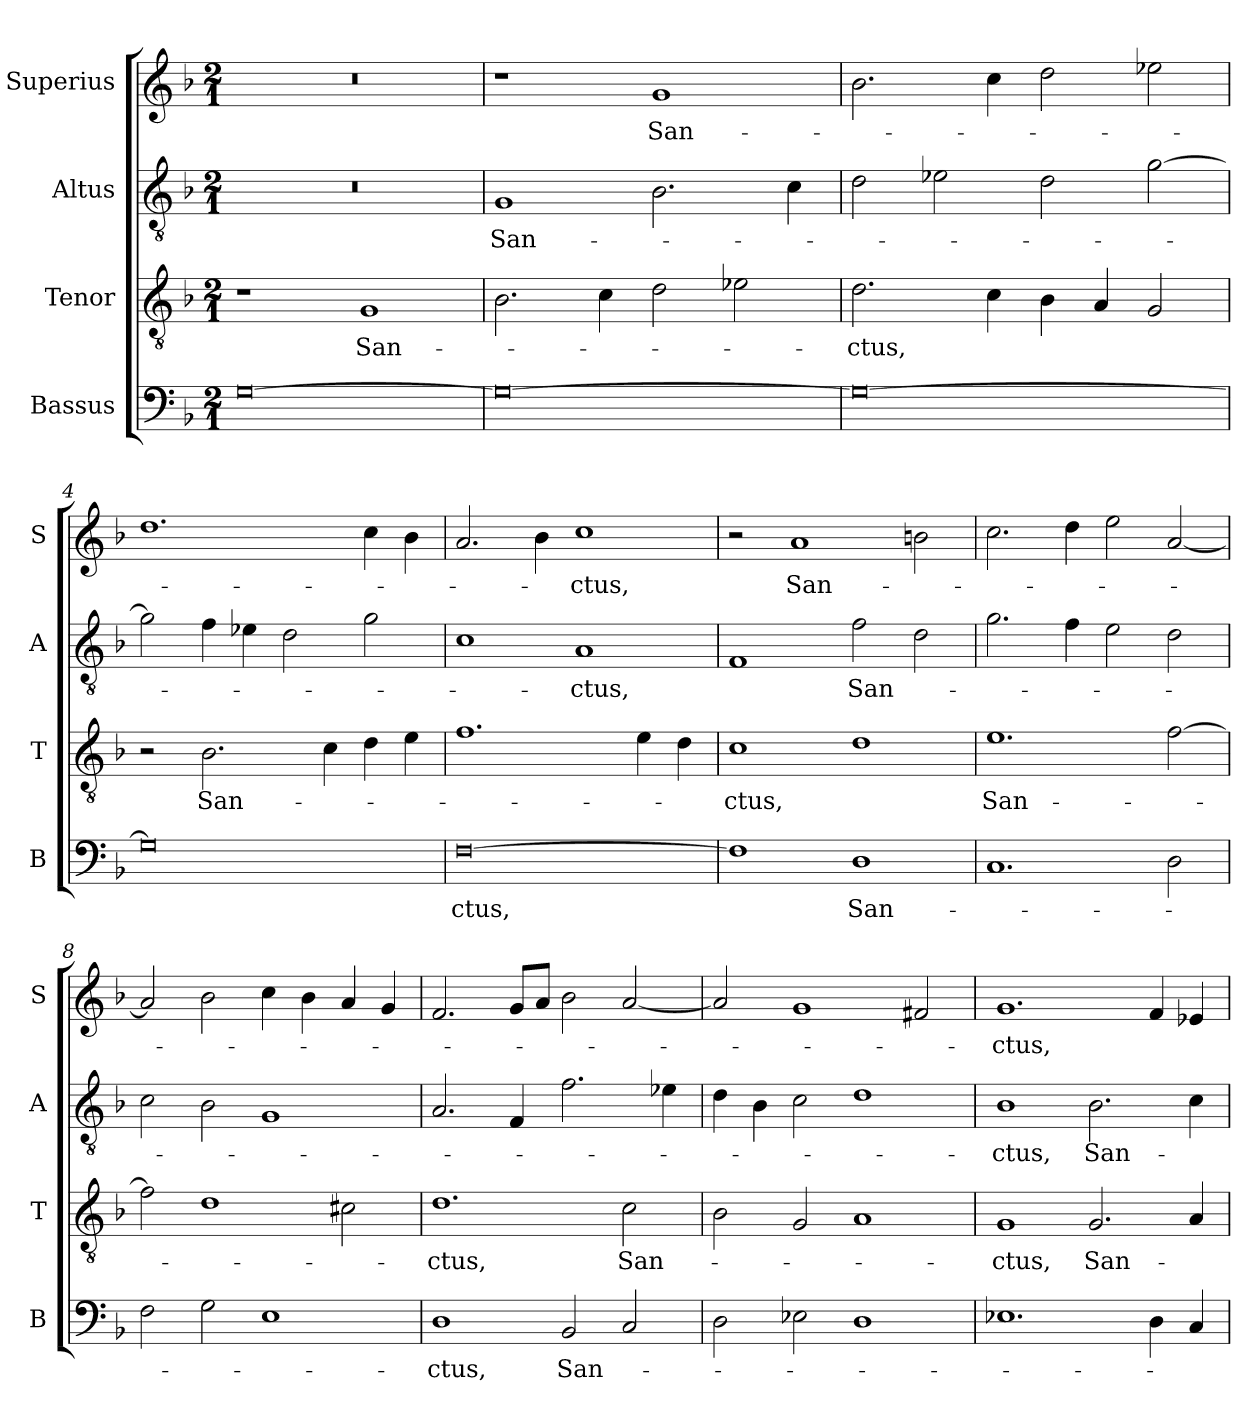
**kern	**text	**kern	**text	**kern	**text	**kern	**text
*part4	*part4	*part3	*part3	*part2	*part2	*part1	*part1
*staff4	*staff4	*staff3	*staff3	*staff2	*staff2	*staff1	*staff1
*I"Bassus	*	*I"Tenor	*	*I"Altus	*	*I"Superius	*
*I'B	*	*I'T	*	*I'A	*	*I'S	*
*clefF4	*	*clefGv2	*	*clefGv2	*	*clefG2	*
*k[b-]	*	*k[b-]	*	*k[b-]	*	*k[b-]	*
*M2/1	*	*M2/1	*	*M2/1	*	*M2/1	*
=1	=1	=1	=1	=1	=1	=1	=1
[0G	.	1r	.	0r	.	0r	.
.	.	1G	San-	.	.	.	.
=2	=2	=2	=2	=2	=2	=2	=2
0G_	.	2.B-	.	1G	San-	1r	.
.	.	4c	.	.	.	.	.
.	.	2d	.	2.B-	.	1g	San-
.	.	2e-X	.	.	.	.	.
.	.	.	.	4c	.	.	.
=3	=3	=3	=3	=3	=3	=3	=3
0G_	.	2.d	-ctus,	2d	.	2.b-	.
.	.	.	.	2e-X	.	.	.
.	.	4c	.	.	.	4cc	.
.	.	4B-	.	2d	.	2dd	.
.	.	4A	.	.	.	.	.
.	.	2G	.	[2g	.	2ee-X	.
=4	=4	=4	=4	=4	=4	=4	=4
0G]	.	2r	.	2g]	.	1.dd	.
.	.	2.B-	San-	4f	.	.	.
.	.	.	.	4e-X	.	.	.
.	.	.	.	2d	.	.	.
.	.	4c	.	.	.	.	.
.	.	4d	.	2g	.	4cc	.
.	.	4e	.	.	.	4b-	.
=5	=5	=5	=5	=5	=5	=5	=5
[0F	ctus,	1.f	.	1c	.	2.a	.
.	.	.	.	.	.	4b-	.
.	.	.	.	1A	-ctus,	1cc	-ctus,
.	.	4e	.	.	.	.	.
.	.	4d	.	.	.	.	.
=6	=6	=6	=6	=6	=6	=6	=6
!	!	!	!LO:LY:i	!	!	!	!
1F]	.	1c	-ctus,	1F	.	2r	.
.	.	.	.	.	.	1a	San-
!	!LO:LY:i	!	!	!	!LO:LY:i	!	!
1D	San-	1d	.	2f	San-	.	.
.	.	.	.	2d	.	2bn	.
=7	=7	=7	=7	=7	=7	=7	=7
!	!	!	!LO:LY:i	!	!	!	!
1.C	.	1.e	San-	2.g	.	2.cc	.
.	.	.	.	4f	.	4dd	.
.	.	.	.	2e	.	2ee	.
2D	.	[2f	.	2d	.	[2a	.
=8	=8	=8	=8	=8	=8	=8	=8
2F	.	2f]	.	2c	.	2a]	.
2G	.	1d	.	2B-	.	2b-	.
1E	.	.	.	1G	.	4cc	.
.	.	.	.	.	.	4b-	.
.	.	2c#X	.	.	.	4a	.
.	.	.	.	.	.	4g	.
=9	=9	=9	=9	=9	=9	=9	=9
!	!LO:LY:i	!	!LO:LY:i	!	!	!	!
1D	-ctus,	1.d	-ctus,	2.A	.	2.f	.
.	.	.	.	4F	.	8gL	.
.	.	.	.	.	.	8aJ	.
!	!LO:LY:i	!	!	!	!	!	!
2BB-	San-	.	.	2.f	.	2b-	.
!	!	!	!LO:LY:i	!	!	!	!
2C	.	2c	San-	.	.	[2a	.
.	.	.	.	4e-X	.	.	.
=10	=10	=10	=10	=10	=10	=10	=10
2D	.	2B-	.	4d	.	2a]	.
.	.	.	.	4B-	.	.	.
2E-X	.	2G	.	2c	.	1g	.
1D	.	1A	.	1d	.	.	.
.	.	.	.	.	.	2f#X	.
=11	=11	=11	=11	=11	=11	=11	=11
!	!	!	!	!	!LO:LY:i	!	!
1.E-X	.	1G	-ctus,	1B-	-ctus,	1.g	-ctus,
.	.	2.G	San-	2.B-	San-	.	.
4D	.	.	.	.	.	4f	.
4C	.	4A	.	4c	.	4e-X	.
=	=	=	=	=	=	=	=
*-	*-	*-	*-	*-	*-	*-	*-
